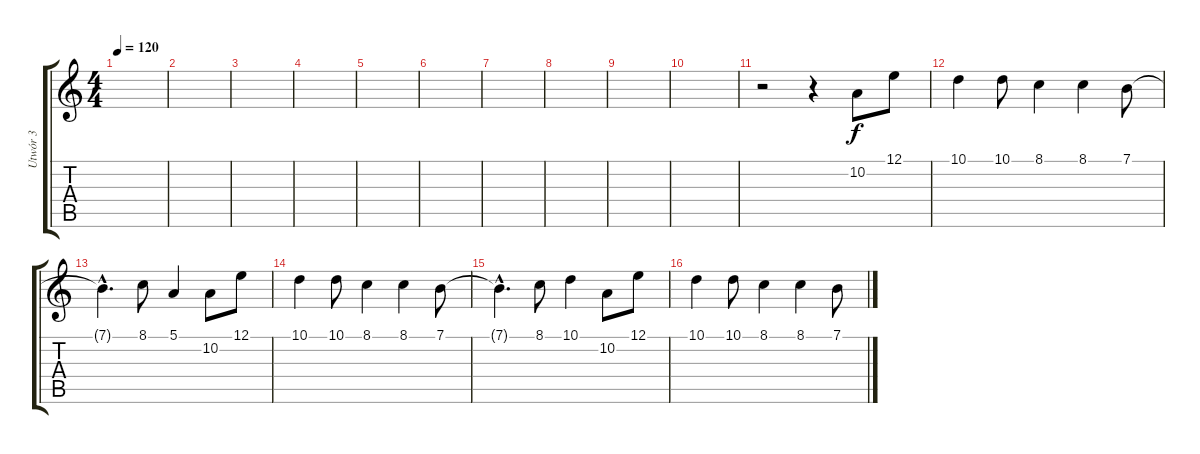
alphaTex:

\track ("Utwór 3" "Utwór 3") {instrument sopranosax}
\staff {score tabs}
\tuning (E4 B3 G3 D3 A2 E2) {hide}
\ts (4 4)
\tempo 120
\clef g2
\ks c
|
|
|
|
|
|
|
|
|
|
r.2{volume 0} r.4{volume 8} 10.2.8{dy f} 12.1.8 |
10.1.4 10.1.8 8.1.4 8.1.4 7.1.8 |
7.1{hac t}.4{d} 8.1.8 5.1.4 10.2.8 12.1.8 |
10.1.4 10.1.8 8.1.4 8.1.4 7.1.8 |
7.1{hac t}.4{d} 8.1.8 10.1.4 10.2.8 12.1.8 |
10.1.4 10.1.8 8.1.4 8.1.4 7.1.8
